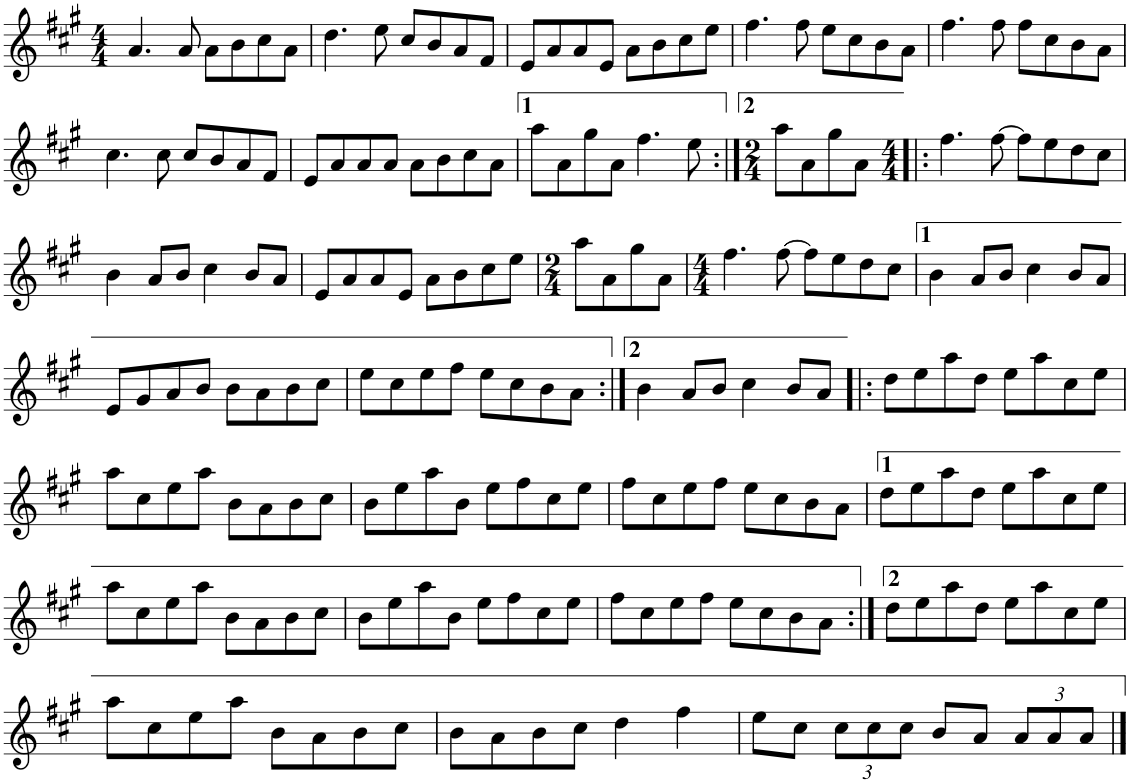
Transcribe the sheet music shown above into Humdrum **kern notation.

**kern
*part1
*staff1
*I"Piano
*I'Pno
*clefG2
*k[f#c#g#]
*A:
*M4/4
=1
4.a/
8a/
8a\L
8b\
8cc#\
8a\J
=2
4.dd\
8ee\
8cc#/L
8b/
8a/
8f#/J
=3
8e/L
8a/
8a/
8e/J
8a\L
8b\
8cc#\
8ee\J
=4
4.ff#\
8ff#\
8ee\L
8cc#\
8b\
8a\J
=5
4.ff#\
8ff#\
8ff#\L
8cc#\
8b\
8a\J
!!LO:LB:g=z
=6
4.cc#\
8cc#\
8cc#/L
8b/
8a/
8f#/J
=7
8e/L
8a/
8a/
8a/J
8a\L
8b\
8cc#\
8a\J
=8
8aa\L
8a\
8gg#\
8a\J
4.ff#\
8ee\
=9:|!
*M2/4
8aa\L
8a\
8gg#\
8a\J
=10!|:
*M4/4
4.ff#\
[8ff#\
8ff#\L]
8ee\
8dd\
8cc#\J
!!LO:LB:g=z
=11
4b\
8a/L
8b/J
4cc#\
8b/L
8a/J
=12
8e/L
8a/
8a/
8e/J
8a\L
8b\
8cc#\
8ee\J
=13
*M2/4
8aa\L
8a\
8gg#\
8a\J
=14
*M4/4
4.ff#\
[8ff#\
8ff#\L]
8ee\
8dd\
8cc#\J
=15
4b\
8a/L
8b/J
4cc#\
8b/L
8a/J
!!LO:LB:g=z
=16
8e/L
8g#/
8a/
8b/J
8b\L
8a\
8b\
8cc#\J
=17
8ee\L
8cc#\
8ee\
8ff#\J
8ee\L
8cc#\
8b\
8a\J
=18:|!
4b\
8a/L
8b/J
4cc#\
8b/L
8a/J
=19!|:
8dd\L
8ee\
8aa\
8dd\J
8ee\L
8aa\
8cc#\
8ee\J
!!LO:LB:g=z
=20
8aa\L
8cc#\
8ee\
8aa\J
8b\L
8a\
8b\
8cc#\J
=21
8b\L
8ee\
8aa\
8b\J
8ee\L
8ff#\
8cc#\
8ee\J
=22
8ff#\L
8cc#\
8ee\
8ff#\J
8ee\L
8cc#\
8b\
8a\J
=23
8dd\L
8ee\
8aa\
8dd\J
8ee\L
8aa\
8cc#\
8ee\J
!!LO:LB:g=z
=24
8aa\L
8cc#\
8ee\
8aa\J
8b\L
8a\
8b\
8cc#\J
=25
8b\L
8ee\
8aa\
8b\J
8ee\L
8ff#\
8cc#\
8ee\J
=26
8ff#\L
8cc#\
8ee\
8ff#\J
8ee\L
8cc#\
8b\
8a\J
=27:|!
8dd\L
8ee\
8aa\
8dd\J
8ee\L
8aa\
8cc#\
8ee\J
!!LO:LB:g=z
=28
8aa\L
8cc#\
8ee\
8aa\J
8b\L
8a\
8b\
8cc#\J
=29
8b\L
8a\
8b\
8cc#\J
4dd\
4ff#\
=30
8ee\L
8cc#\J
*Xbrackettup
12cc#\L
12cc#\
12cc#\J
8b/L
8a/J
12a/L
12a/
12a/J
==
*-
